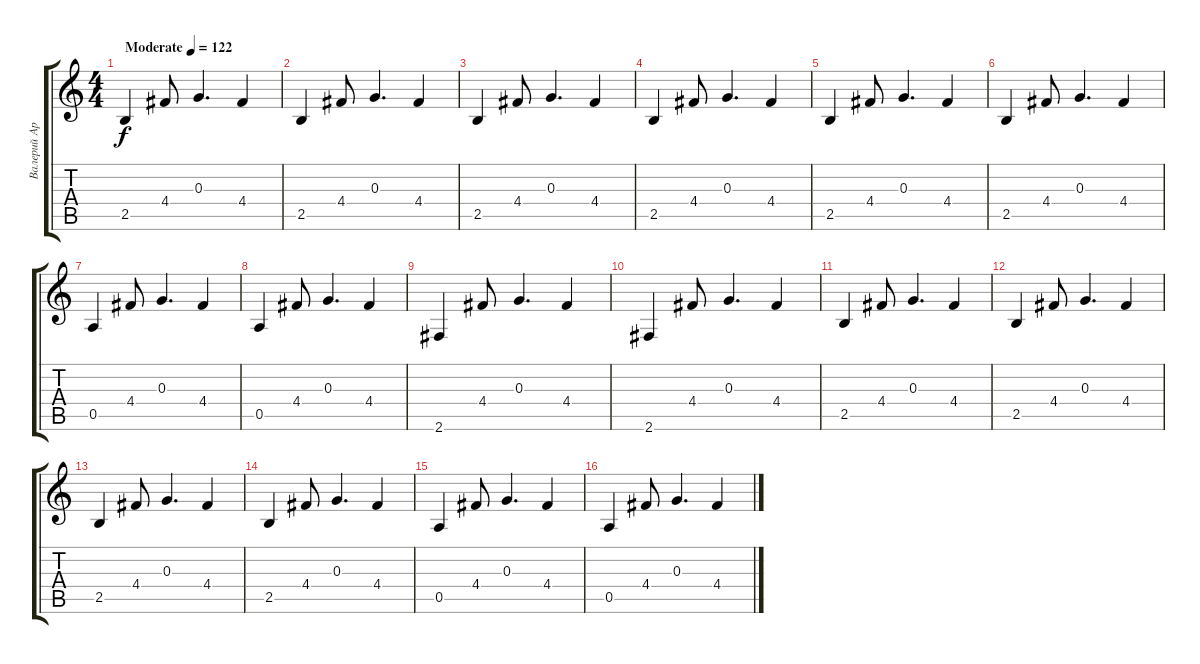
\track ("Валерий Аркадин" "Валерий Ар") {instrument electricguitarjazz}
\staff {score tabs}
\tuning (E4 B3 G3 D3 A2 E2) {hide}
\ts (4 4)
\tempo (122 "Moderate")
\clef g2
\ks c
2.5.4{dy f instrument electricguitarjazz} 4.4.8 0.3.4{d} 4.4.4 |
2.5.4 4.4.8 0.3.4{d} 4.4.4 |
2.5.4 4.4.8 0.3.4{d} 4.4.4 |
2.5.4 4.4.8 0.3.4{d} 4.4.4 |
2.5.4 4.4.8 0.3.4{d} 4.4.4 |
2.5.4 4.4.8 0.3.4{d} 4.4.4 |
0.5.4 4.4.8 0.3.4{d} 4.4.4 |
0.5.4 4.4.8 0.3.4{d} 4.4.4 |
2.6.4 4.4.8 0.3.4{d} 4.4.4 |
2.6.4 4.4.8 0.3.4{d} 4.4.4 |
2.5.4 4.4.8 0.3.4{d} 4.4.4 |
2.5.4 4.4.8 0.3.4{d} 4.4.4 |
2.5.4 4.4.8 0.3.4{d} 4.4.4 |
2.5.4 4.4.8 0.3.4{d} 4.4.4 |
0.5.4 4.4.8 0.3.4{d} 4.4.4 |
0.5.4 4.4.8 0.3.4{d} 4.4.4
